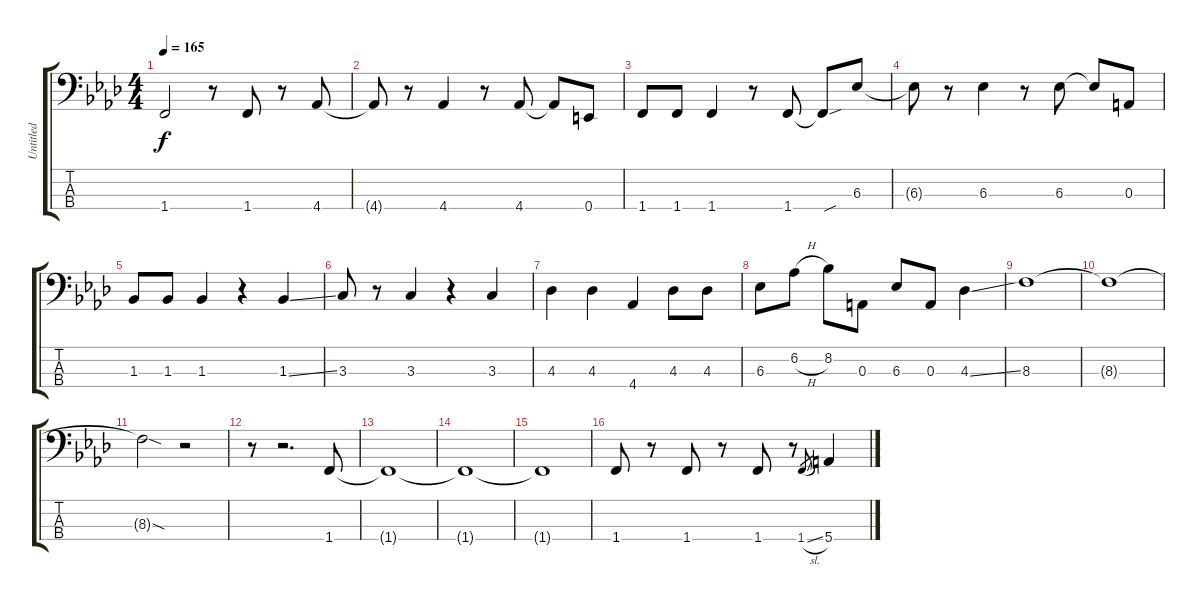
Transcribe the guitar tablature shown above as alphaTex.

\track ("Untitled" "Untitled") {instrument electricbassfinger}
\staff {score tabs}
\tuning (G2 D2 A1 E1) {hide}
\ts (4 4)
\tempo 165
\clef f4
\ks ab
1.4.2{dy f} r.8 1.4.8 r.8 4.4.8 |
4.4{t}.8 r.8 4.4.4 r.8 4.4.8 4.4{t}.8 0.4.8 |
1.4.8 1.4.8 1.4.4 r.8 1.4.8 1.4{sou t}.8 6.3.8 |
6.3{t}.8 r.8 6.3.4 r.8 6.3.8 6.3{t}.8 0.3.8 |
1.3.8 1.3.8 1.3.4 r.4 1.3{ss}.4 |
3.3.8 r.8 3.3.4 r.4 3.3.4 |
4.3.4 4.3.4 4.4.4 4.3.8 4.3.8 |
6.3.8 6.2{h}.8 8.2.8 0.3.8 6.3.8 0.3.8 4.3{ss}.4 |
8.3.1 |
8.3{t}.1 |
8.3{sod t}.2 r.2 |
r.8 r.2{d} 1.4.8 |
1.4{t}.1 |
1.4{t}.1 |
1.4{t}.1 |
1.4.8 r.8 1.4.8 r.8 1.4.8 r.8 1.4{sl}.8{gr} 5.4{ss}.4
